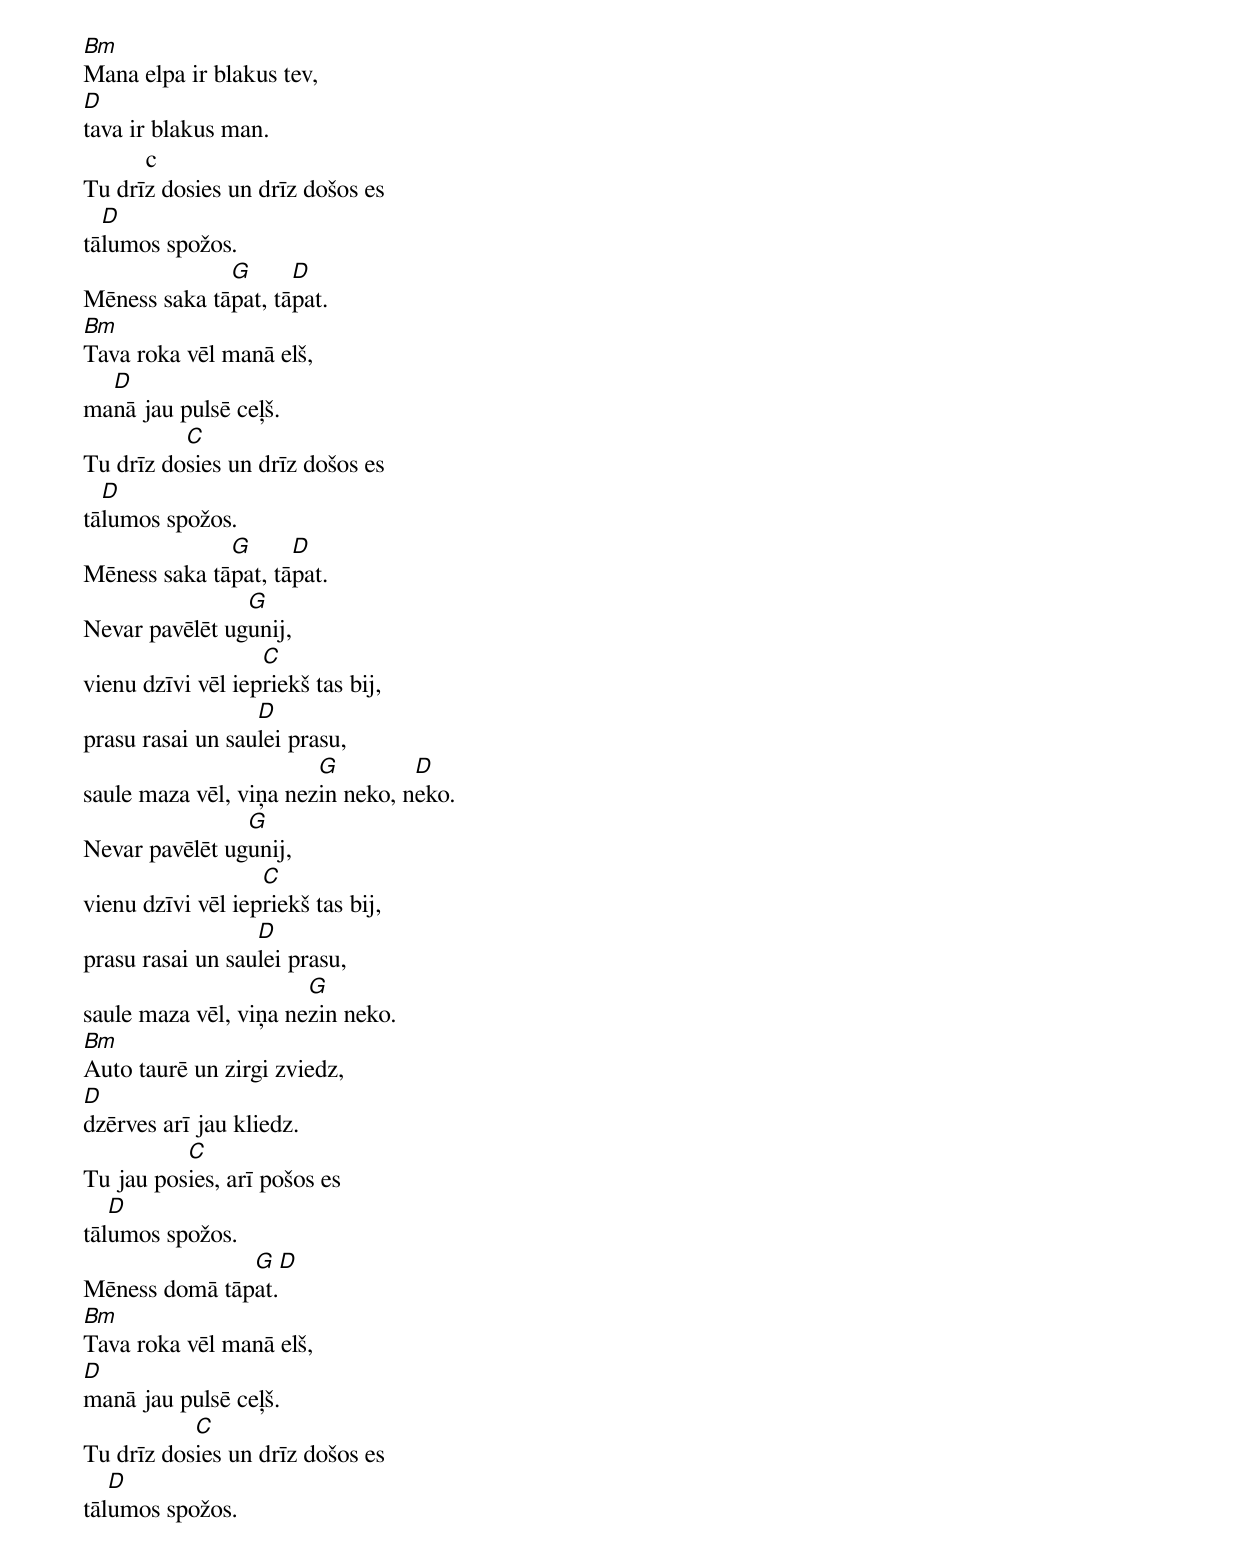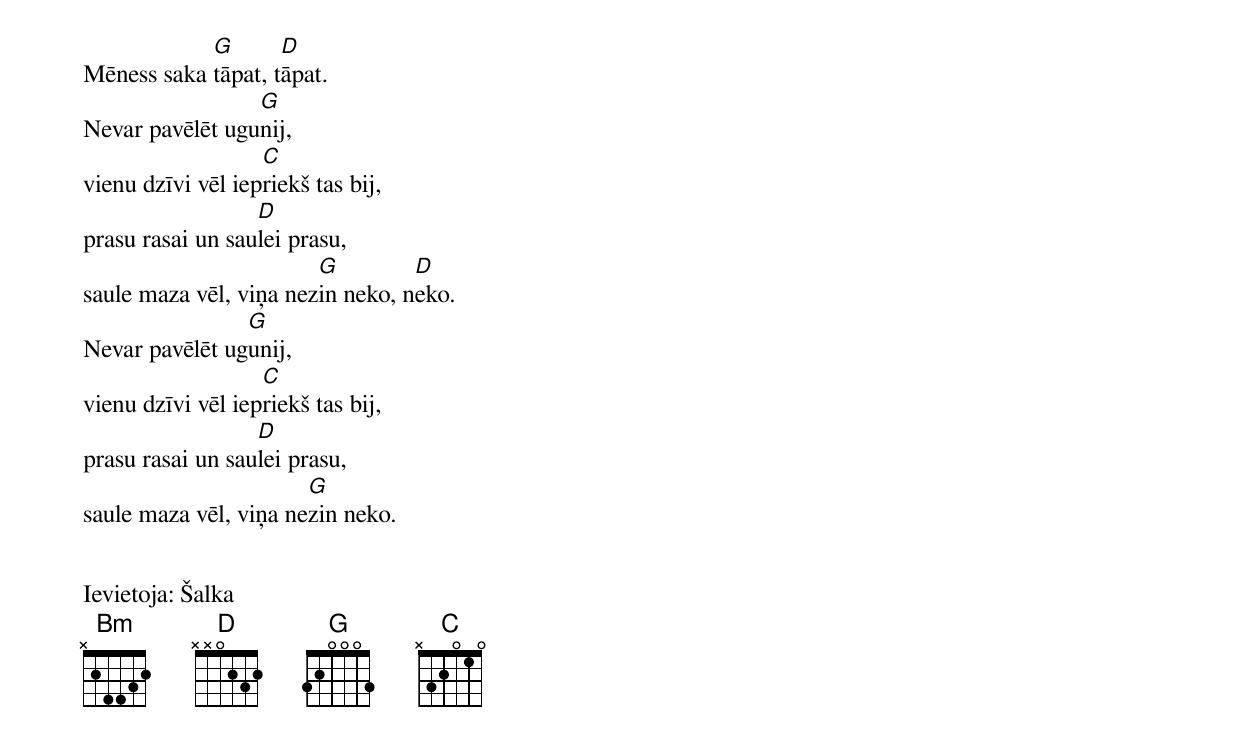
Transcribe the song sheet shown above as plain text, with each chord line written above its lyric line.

Bm
Mana elpa ir blakus tev,
D
tava ir blakus man.
          c
Tu drīz dosies un drīz došos es
  D
tālumos spožos.
              G      D
Mēness saka tāpat, tāpat.
Bm
Tava roka vēl manā elš,
  D
manā jau pulsē ceļš.
          C
Tu drīz dosies un drīz došos es
  D
tālumos spožos.
              G      D
Mēness saka tāpat, tāpat.
                G
Nevar pavēlēt ugunij,
                   C
vienu dzīvi vēl iepriekš tas bij,
                  D
prasu rasai un saulei prasu,
                        G         D
saule maza vēl, viņa nezin neko, neko.
                G
Nevar pavēlēt ugunij,
                   C
vienu dzīvi vēl iepriekš tas bij,
                  D
prasu rasai un saulei prasu,
                       G
saule maza vēl, viņa nezin neko.
Bm
Auto taurē un zirgi zviedz,
D
dzērves arī jau kliedz.
          C
Tu jau posies, arī pošos es
   D
tālumos spožos.
               G    D
Mēness domā tāpat.
Bm
Tava roka vēl manā elš,
D
manā jau pulsē ceļš.
           C
Tu drīz dosies un drīz došos es
   D
tālumos spožos.
            G       D
Mēness saka tāpat, tāpat.
                 G
Nevar pavēlēt ugunij,
                   C
vienu dzīvi vēl iepriekš tas bij,
                  D
prasu rasai un saulei prasu,
                        G         D
saule maza vēl, viņa nezin neko, neko.
                G
Nevar pavēlēt ugunij,
                   C
vienu dzīvi vēl iepriekš tas bij,
                  D
prasu rasai un saulei prasu,
                       G
saule maza vēl, viņa nezin neko.


Ievietoja: Šalka
